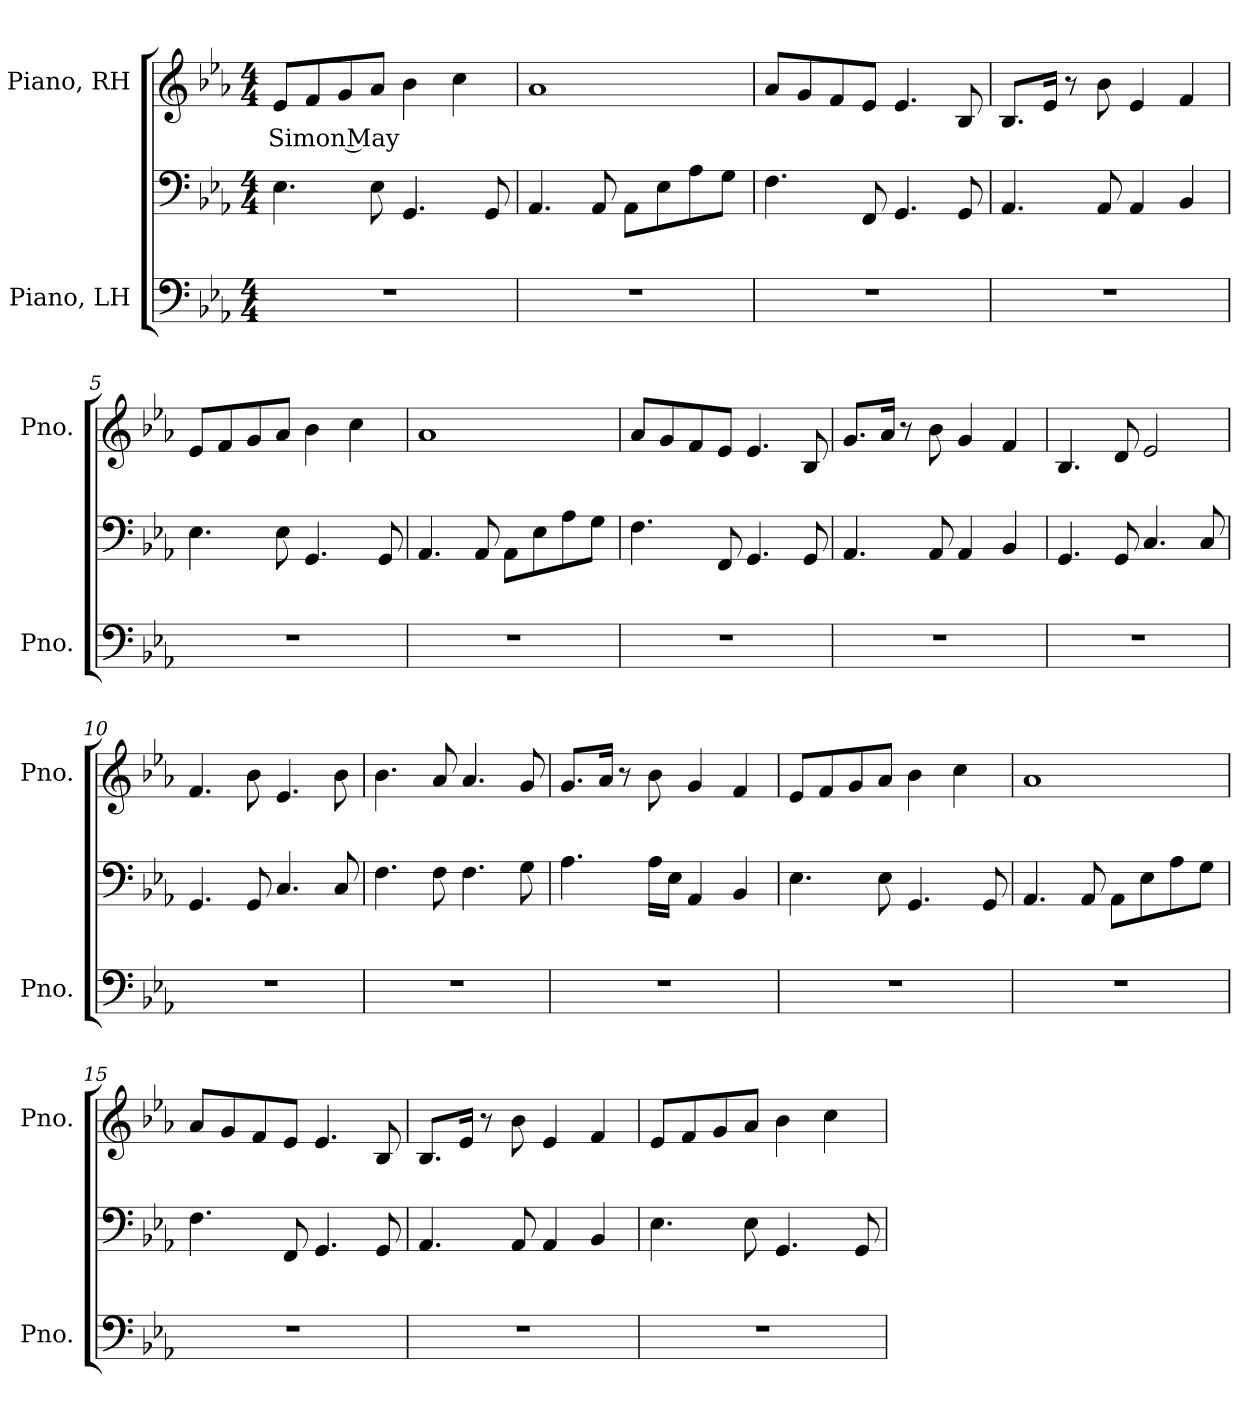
**kern	**kern	**kern	**text
*part2	*part2	*part1	*part1
*staff3	*staff2	*staff1	*staff1
*I"Piano, LH	*	*I"Piano, RH	*
*I'Pno.	*	*I'Pno.	*
*clefF4	*clefF4	*clefG2	*
*k[b-e-a-]	*k[b-e-a-]	*k[b-e-a-]	*
*M4/4	*M4/4	*M4/4	*
*MM100	*MM100	*MM100	*
=1	=1	=1	=1
!	!	!	!LO:LY:b
1r	4.E-\	8e-/L	Simon May
.	.	8f/	.
.	.	8g/	.
.	8E-\	8a-/J	.
.	4.GG/	4b-\	.
.	.	4cc\	.
.	8GG/	.	.
=2	=2	=2	=2
1r	4.AA-/	1a-	.
.	8AA-/	.	.
.	8AA-\L	.	.
.	8E-\	.	.
.	8A-\	.	.
.	8G\J	.	.
=3	=3	=3	=3
1r	4.F\	8a-/L	.
.	.	8g/	.
.	.	8f/	.
.	8FF/	8e-/J	.
.	4.GG/	4.e-/	.
.	8GG/	8B-/	.
=4	=4	=4	=4
1r	4.AA-/	8.B-/L	.
.	.	16e-/Jk	.
.	.	8r	.
.	8AA-/	8b-\	.
.	4AA-/	4e-/	.
.	4BB-/	4f/	.
!!LO:LB:g=z
=5	=5	=5	=5
1r	4.E-\	8e-/L	.
.	.	8f/	.
.	.	8g/	.
.	8E-\	8a-/J	.
.	4.GG/	4b-\	.
.	.	4cc\	.
.	8GG/	.	.
=6	=6	=6	=6
1r	4.AA-/	1a-	.
.	8AA-/	.	.
.	8AA-\L	.	.
.	8E-\	.	.
.	8A-\	.	.
.	8G\J	.	.
=7	=7	=7	=7
1r	4.F\	8a-/L	.
.	.	8g/	.
.	.	8f/	.
.	8FF/	8e-/J	.
.	4.GG/	4.e-/	.
.	8GG/	8B-/	.
=8	=8	=8	=8
1r	4.AA-/	8.g/L	.
.	.	16a-/Jk	.
.	.	8r	.
.	8AA-/	8b-\	.
.	4AA-/	4g/	.
.	4BB-/	4f/	.
=9	=9	=9	=9
1r	4.GG/	4.B-/	.
.	8GG/	8d/	.
.	4.C/	2e-/	.
.	8C/	.	.
!!LO:LB:g=z
=10	=10	=10	=10
1r	4.GG/	4.f/	.
.	8GG/	8b-\	.
.	4.C/	4.e-/	.
.	8C/	8b-\	.
=11	=11	=11	=11
1r	4.F\	4.b-\	.
.	8F\	8a-/	.
.	4.F\	4.a-/	.
.	8G\	8g/	.
=12	=12	=12	=12
1r	4.A-\	8.g/L	.
.	.	16a-/Jk	.
.	.	8r	.
.	16A-\LL	8b-\	.
.	16E-\JJ	.	.
.	4AA-/	4g/	.
.	4BB-/	4f/	.
=13	=13	=13	=13
1r	4.E-\	8e-/L	.
.	.	8f/	.
.	.	8g/	.
.	8E-\	8a-/J	.
.	4.GG/	4b-\	.
.	.	4cc\	.
.	8GG/	.	.
=14	=14	=14	=14
1r	4.AA-/	1a-	.
.	8AA-/	.	.
.	8AA-\L	.	.
.	8E-\	.	.
.	8A-\	.	.
.	8G\J	.	.
!!LO:LB:g=z
=15	=15	=15	=15
1r	4.F\	8a-/L	.
.	.	8g/	.
.	.	8f/	.
.	8FF/	8e-/J	.
.	4.GG/	4.e-/	.
.	8GG/	8B-/	.
=16	=16	=16	=16
1r	4.AA-/	8.B-/L	.
.	.	16e-/Jk	.
.	.	8r	.
.	8AA-/	8b-\	.
.	4AA-/	4e-/	.
.	4BB-/	4f/	.
=17	=17	=17	=17
1r	4.E-\	8e-/L	.
.	.	8f/	.
.	.	8g/	.
.	8E-\	8a-/J	.
.	4.GG/	4b-\	.
.	.	4cc\	.
.	8GG/	.	.
=	=	=	=
*-	*-	*-	*-
